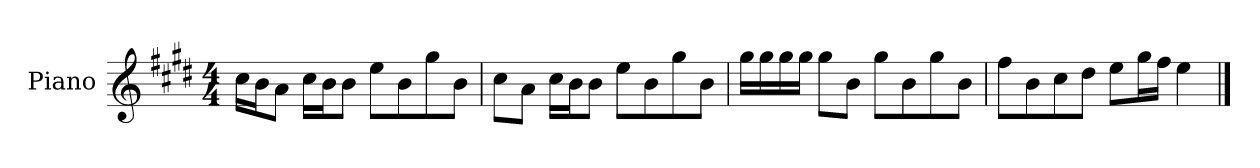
**kern
*part1
*staff1
*I"Piano
*I'P-no
*clefG2
*k[f#c#g#d#]
*M4/4
*MM90
=1
16cc#\LL
16b\J
8a\J
16cc#\LL
16b\J
8b\J
8ee\L
8b\
8gg#\
8b\J
=2
8cc#\L
8a\J
16cc#\LL
16b\J
8b\J
8ee\L
8b\
8gg#\
8b\J
=3
16gg#\LL
16gg#\
16gg#\
16gg#\JJ
8gg#\L
8b\J
8gg#\L
8b\
8gg#\
8b\J
=4
8ff#\L
8b\
8cc#\
8dd#\J
8ee\L
16gg#\L
16ff#\JJ
4ee\
==
*-
